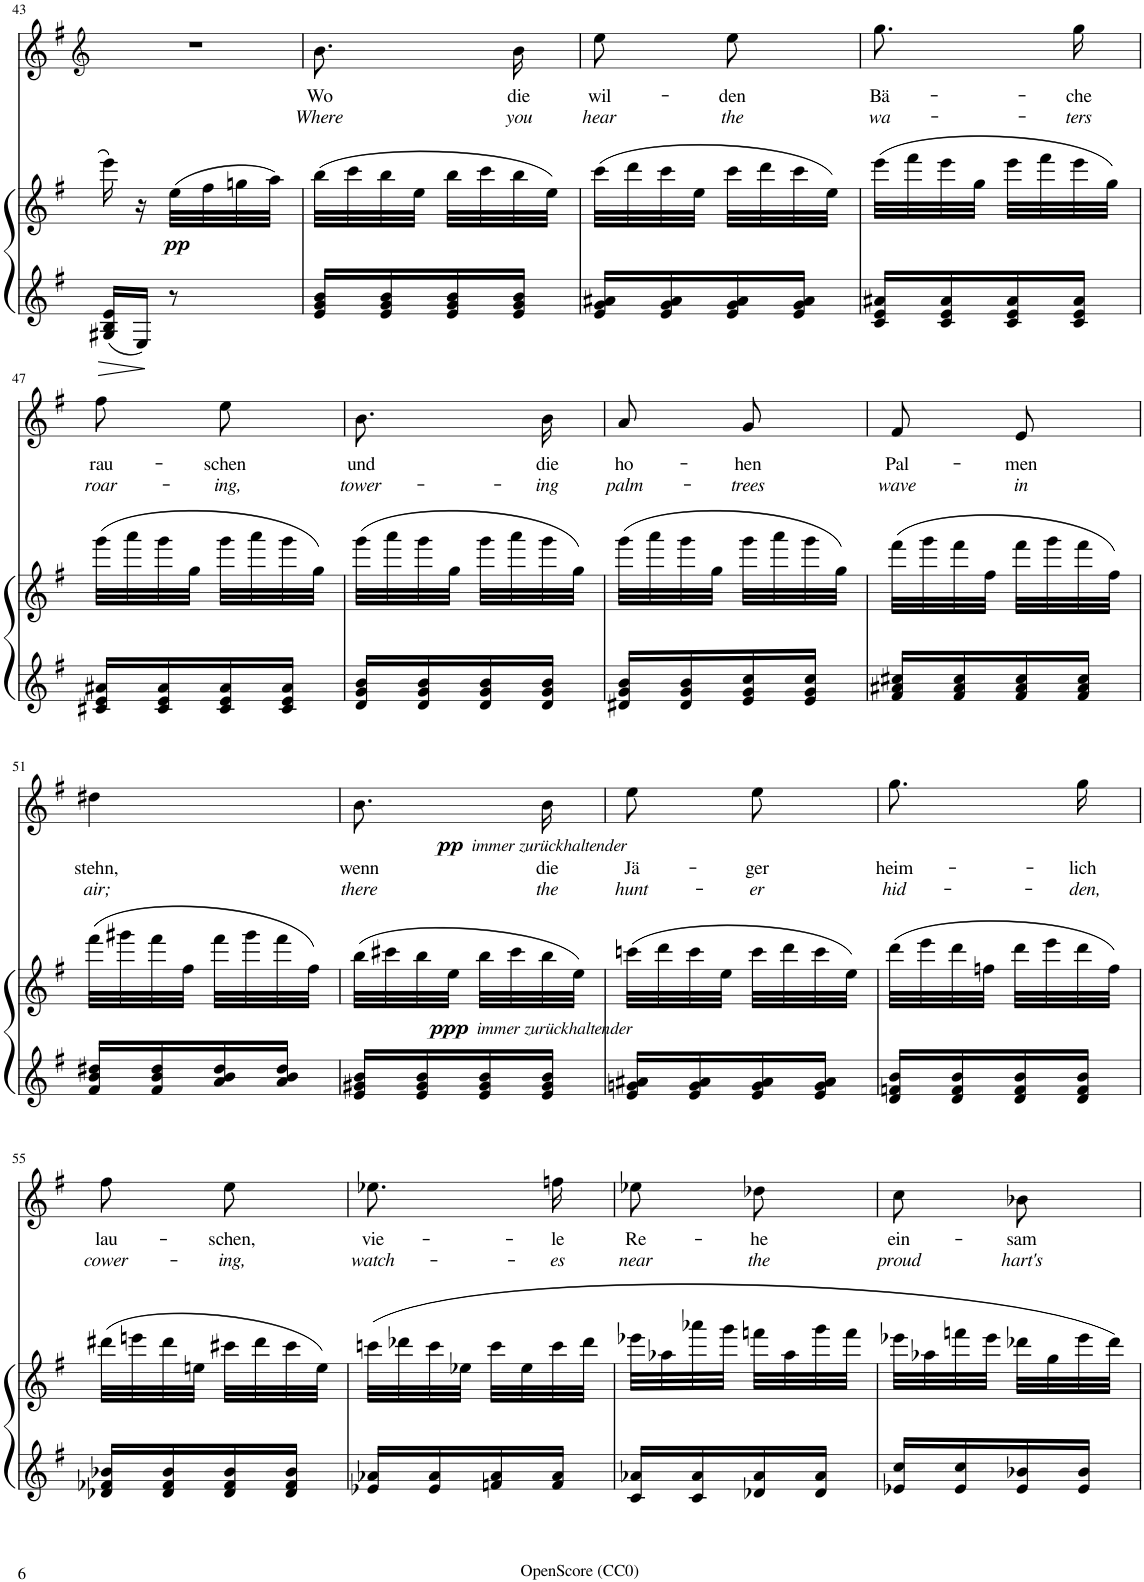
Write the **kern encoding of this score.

**kern	**kern	**dynam	**kern	**text	**text	**dynam
*part2	*part2	*part2	*part1	*part1	*part1	*part1
*staff3	*staff2	*staff2/3	*staff1	*staff1	*staff1	*staff1
*I"Piano	*	*	*I"Voice	*	*	*
*I'Pno	*	*	*	*	*	*
!!LO:PB:g=z
*clefG2	*clefG2	*	*clefG2	*	*	*
*k[f#]	*k[f#]	*	*k[f#]	*	*	*
*M4/16	*M4/16	*	*M4/16	*	*	*
=43	=43	=43	=43	=43	=43	=43
16G#X/ 16B/ 16e/LL	16eee\	.	4r	.	.	.
16E/JJ	16r	.	.	.	.	.
!	!	!LO:DY:b	!	!	!	!
8r	(32ee\LLL	pp	.	.	.	.
.	32ff#\	.	.	.	.	.
.	32ggn\	.	.	.	.	.
.	32aa\JJJ)	.	.	.	.	.
=44	=44	=44	=44	=44	=44	=44
!	!	!	!	!LO:LY:b	!LO:LY:b	!
16e/ 16g/ 16b/LL	(32bb\LLL	.	8.b\L	Wo	Where	.
.	32ccc\	.	.	.	.	.
16e/ 16g/ 16b/	32bb\	.	.	.	.	.
.	32ee\JJJ	.	.	.	.	.
16e/ 16g/ 16b/	32bb\LLL	.	.	.	.	.
.	32ccc\	.	.	.	.	.
!	!	!	!	!LO:LY:b	!LO:LY:b	!
16e/ 16g/ 16b/JJ	32bb\	.	16b\Jk	die	you	.
.	32ee\JJJ)	.	.	.	.	.
=45	=45	=45	=45	=45	=45	=45
!	!	!	!	!LO:LY:b	!LO:LY:b	!
16e/ 16g/ 16a#X/LL	(32ccc\LLL	.	8ee\L	wil-	hear	.
.	32ddd\	.	.	.	.	.
16e/ 16g/ 16a#/	32ccc\	.	.	.	.	.
.	32ee\JJJ	.	.	.	.	.
!	!	!	!	!LO:LY:b	!LO:LY:b	!
16e/ 16g/ 16a#/	32ccc\LLL	.	8ee\J	-den	the	.
.	32ddd\	.	.	.	.	.
16e/ 16g/ 16a#/JJ	32ccc\	.	.	.	.	.
.	32ee\JJJ)	.	.	.	.	.
=46	=46	=46	=46	=46	=46	=46
!	!	!	!	!LO:LY:b	!LO:LY:b	!
16c/ 16e/ 16a#X/LL	(32eee\LLL	.	8.gg\L	Bä-	wa-	.
.	32fff#\	.	.	.	.	.
16c/ 16e/ 16a#/	32eee\	.	.	.	.	.
.	32gg\JJJ	.	.	.	.	.
16c/ 16e/ 16a#/	32eee\LLL	.	.	.	.	.
.	32fff#\	.	.	.	.	.
!	!	!	!	!LO:LY:b	!LO:LY:b	!
16c/ 16e/ 16a#/JJ	32eee\	.	16gg\Jk	-che	-ters	.
.	32gg\JJJ)	.	.	.	.	.
!!LO:LB:g=z
=47	=47	=47	=47	=47	=47	=47
!	!	!	!	!LO:LY:b	!LO:LY:b	!
16c#X/ 16e/ 16a#X/LL	(32ggg\LLL	.	8ff#\L	rau-	roar-	.
.	32aaa\	.	.	.	.	.
16c#/ 16e/ 16a#/	32ggg\	.	.	.	.	.
.	32gg\JJJ	.	.	.	.	.
!	!	!	!	!LO:LY:b	!LO:LY:b	!
16c#/ 16e/ 16a#/	32ggg\LLL	.	8ee\J	-schen	-ing,	.
.	32aaa\	.	.	.	.	.
16c#/ 16e/ 16a#/JJ	32ggg\	.	.	.	.	.
.	32gg\JJJ)	.	.	.	.	.
=48	=48	=48	=48	=48	=48	=48
!	!	!	!	!LO:LY:b	!LO:LY:b	!
16d/ 16g/ 16b/LL	(32ggg\LLL	.	8.b\L	und	tower-	.
.	32aaa\	.	.	.	.	.
16d/ 16g/ 16b/	32ggg\	.	.	.	.	.
.	32gg\JJJ	.	.	.	.	.
16d/ 16g/ 16b/	32ggg\LLL	.	.	.	.	.
.	32aaa\	.	.	.	.	.
!	!	!	!	!LO:LY:b	!LO:LY:b	!
16d/ 16g/ 16b/JJ	32ggg\	.	16b\Jk	die	-ing	.
.	32gg\JJJ)	.	.	.	.	.
=49	=49	=49	=49	=49	=49	=49
!	!	!	!	!LO:LY:b	!LO:LY:b	!
16d#X/ 16g/ 16b/LL	(32ggg\LLL	.	8a/L	ho-	palm-	.
.	32aaa\	.	.	.	.	.
16d#/ 16g/ 16b/	32ggg\	.	.	.	.	.
.	32gg\JJJ	.	.	.	.	.
!	!	!	!	!LO:LY:b	!LO:LY:b	!
16e/ 16g/ 16cc/	32ggg\LLL	.	8g/J	-hen	-trees	.
.	32aaa\	.	.	.	.	.
16e/ 16g/ 16cc/JJ	32ggg\	.	.	.	.	.
.	32gg\JJJ)	.	.	.	.	.
=50	=50	=50	=50	=50	=50	=50
!	!	!	!	!LO:LY:b	!LO:LY:b	!
16f#/ 16a#X/ 16cc#X/LL	(32fff#\LLL	.	8f#/L	Pal-	wave	.
.	32ggg\	.	.	.	.	.
16f#/ 16a#/ 16cc#/	32fff#\	.	.	.	.	.
.	32ff#\JJJ	.	.	.	.	.
!	!	!	!	!LO:LY:b	!LO:LY:b	!
16f#/ 16a#/ 16cc#/	32fff#\LLL	.	8e/J	-men	in	.
.	32ggg\	.	.	.	.	.
16f#/ 16a#/ 16cc#/JJ	32fff#\	.	.	.	.	.
.	32ff#\JJJ)	.	.	.	.	.
!!LO:LB:g=z
=51	=51	=51	=51	=51	=51	=51
!	!	!	!	!LO:LY:b	!LO:LY:b	!
16f#/ 16b/ 16dd#X/LL	(32fff#\LLL	.	4dd#X\	stehn,	air;	.
.	32ggg#X\	.	.	.	.	.
16f#/ 16b/ 16dd#/	32fff#\	.	.	.	.	.
.	32ff#\JJJ	.	.	.	.	.
16a/ 16b/ 16dd#/	32fff#\LLL	.	.	.	.	.
.	32ggg#\	.	.	.	.	.
16a/ 16b/ 16dd#/JJ	32fff#\	.	.	.	.	.
.	32ff#\JJJ)	.	.	.	.	.
=52	=52	=52	=52	=52	=52	=52
!	!	!LO:DY:b	!	!LO:LY:b	!LO:LY:b	!
!	!	!LO:DY:n=1:b	!	!	!	!LO:DY:b
!	!	!	!	!	!	!LO:DY:n=1:b
16e/ 16g#X/ 16b/LL	(32bb\LLL	ppp other-dynamics	8.b\L	wenn	there	pp other-dynamics
.	32ccc#X\	.	.	.	.	.
16e/ 16g#/ 16b/	32bb\	.	.	.	.	.
.	32ee\JJJ	.	.	.	.	.
16e/ 16g#/ 16b/	32bb\LLL	.	.	.	.	.
.	32ccc#\	.	.	.	.	.
!	!	!	!	!LO:LY:b	!LO:LY:b	!
16e/ 16g#/ 16b/JJ	32bb\	.	16b\Jk	die	the	.
.	32ee\JJJ)	.	.	.	.	.
=53	=53	=53	=53	=53	=53	=53
!	!	!	!	!LO:LY:b	!LO:LY:b	!
16e/ 16gn/ 16a#X/LL	(32cccn\LLL	.	8ee\L	Jä-	hunt-	.
.	32ddd\	.	.	.	.	.
16e/ 16g/ 16a#/	32ccc\	.	.	.	.	.
.	32ee\JJJ	.	.	.	.	.
!	!	!	!	!LO:LY:b	!LO:LY:b	!
16e/ 16g/ 16a#/	32ccc\LLL	.	8ee\J	-ger	-er	.
.	32ddd\	.	.	.	.	.
16e/ 16g/ 16a#/JJ	32ccc\	.	.	.	.	.
.	32ee\JJJ)	.	.	.	.	.
=54	=54	=54	=54	=54	=54	=54
!	!	!	!	!LO:LY:b	!LO:LY:b	!
16d/ 16fn/ 16b/LL	(32ddd\LLL	.	8.gg\L	heim-	hid-	.
.	32eee\	.	.	.	.	.
16d/ 16f/ 16b/	32ddd\	.	.	.	.	.
.	32ffn\JJJ	.	.	.	.	.
16d/ 16f/ 16b/	32ddd\LLL	.	.	.	.	.
.	32eee\	.	.	.	.	.
!	!	!	!	!LO:LY:b	!LO:LY:b	!
16d/ 16f/ 16b/JJ	32ddd\	.	16gg\Jk	-lich	-den,	.
.	32ff\JJJ)	.	.	.	.	.
!!LO:LB:g=z
=55	=55	=55	=55	=55	=55	=55
!	!	!	!	!LO:LY:b	!LO:LY:b	!
16d-X/ 16f-X/ 16b-X/LL	(32ddd#X\LLL	.	8ff#\L	lau-	cower-	.
.	32eeen\	.	.	.	.	.
16d-/ 16f-/ 16b-/	32ddd#\	.	.	.	.	.
.	32een\JJJ	.	.	.	.	.
!	!	!	!	!LO:LY:b	!LO:LY:b	!
16d-/ 16f-/ 16b-/	32ccc#X\LLL	.	8ee\J	-schen,	-ing,	.
.	32ddd#\	.	.	.	.	.
16d-/ 16f-/ 16b-/JJ	32ccc#\	.	.	.	.	.
.	32ee\JJJ)	.	.	.	.	.
=56	=56	=56	=56	=56	=56	=56
!	!	!	!	!LO:LY:b	!LO:LY:b	!
16e-X/ 16a-X/LL	(32cccn\LLL	.	8.ee-X\L	vie-	watch-	.
.	32ddd-X\	.	.	.	.	.
16e-/ 16a-/	32ccc\	.	.	.	.	.
.	32ee-X\JJJ	.	.	.	.	.
16fn/ 16a-/	32ccc\LLL	.	.	.	.	.
.	32ee-\	.	.	.	.	.
!	!	!	!	!LO:LY:b	!LO:LY:b	!
16f/ 16a-/JJ	32ccc\	.	16ffn\Jk	-le	-es	.
.	32ddd-\JJJ	.	.	.	.	.
=57	=57	=57	=57	=57	=57	=57
!	!	!	!	!LO:LY:b	!LO:LY:b	!
16c/ 16a-X/LL	32eee-X\LLL	.	8ee-X\L	Re-	near	.
.	32aa-X\	.	.	.	.	.
16c/ 16a-/	32aaa-X\	.	.	.	.	.
.	32ggg\JJJ	.	.	.	.	.
!	!	!	!	!LO:LY:b	!LO:LY:b	!
16d-X/ 16a-/	32fffn\LLL	.	8dd-X\J	-he	the	.
.	32aa-\	.	.	.	.	.
16d-/ 16a-/JJ	32ggg\	.	.	.	.	.
.	32fff\JJJ	.	.	.	.	.
=58	=58	=58	=58	=58	=58	=58
!	!	!	!	!LO:LY:b	!LO:LY:b	!
16e-X/ 16cc/LL	32eee-X\LLL	.	8cc\L	ein-	proud	.
.	32aa-X\	.	.	.	.	.
16e-/ 16cc/	32fffn\	.	.	.	.	.
.	32eee-\JJJ	.	.	.	.	.
!	!	!	!	!LO:LY:b	!LO:LY:b	!
16e-/ 16b-X/	32ddd-X\LLL	.	8b-X\J	-sam	hart's	.
.	32gg\	.	.	.	.	.
16e-/ 16b-/JJ	32eee-\	.	.	.	.	.
.	32ddd-\JJJ)	.	.	.	.	.
=	=	=	=	=	=	=
*-	*-	*-	*-	*-	*-	*-
